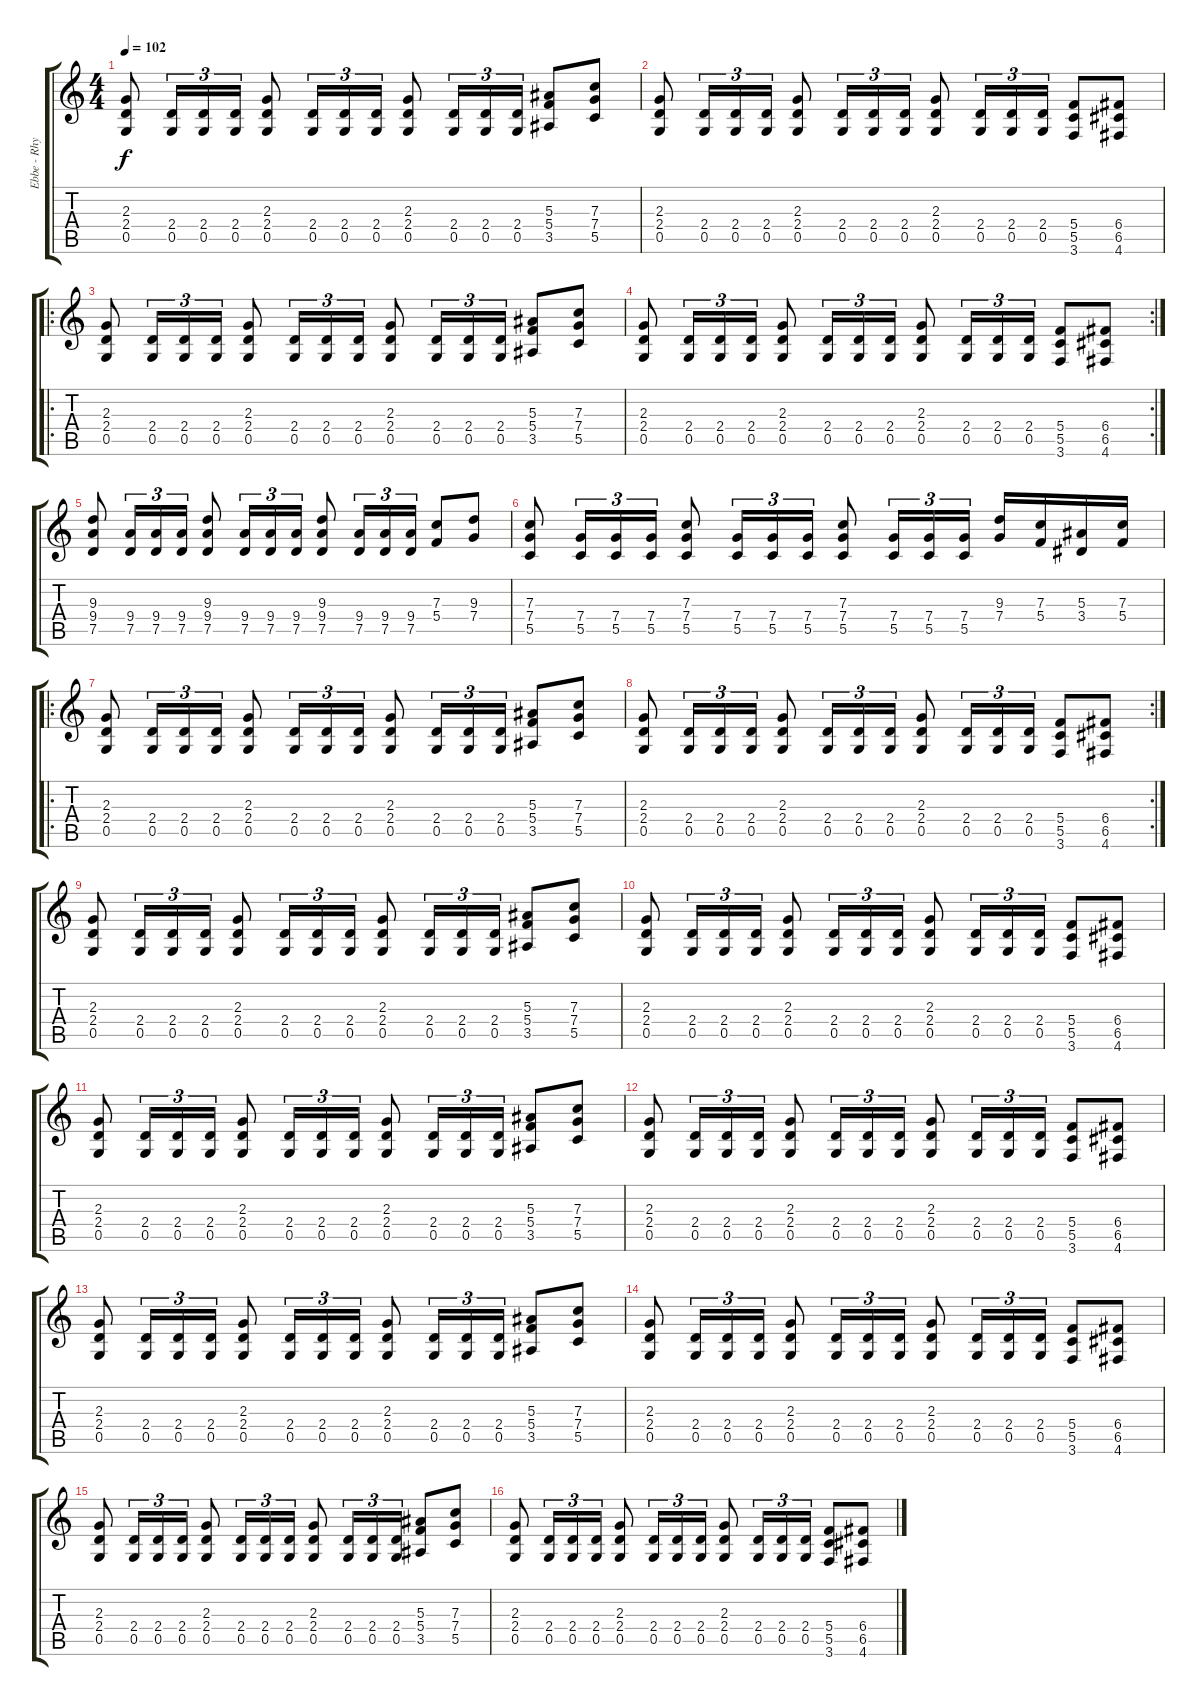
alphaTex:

\track ("Ebbe - Rhythm/Lead" "Ebbe - Rhy") {instrument overdrivenguitar}
\staff {score tabs}
\tuning (D4 A3 F3 C3 G2 D2) {hide}
\ts (4 4)
\tempo 102
\clef g2
\ks c
(2.3 2.4 0.5).8{dy f} (2.4 0.5).16{tu (3 2)} (2.4 0.5).16{tu (3 2)} (2.4 0.5).16{tu (3 2)} (2.3 2.4 0.5).8 (2.4 0.5).16{tu (3 2)} (2.4 0.5).16{tu (3 2)} (2.4 0.5).16{tu (3 2)} (2.3 2.4 0.5).8 (2.4 0.5).16{tu (3 2)} (2.4 0.5).16{tu (3 2)} (2.4 0.5).16{tu (3 2)} (5.3 5.4 3.5).8 (7.3 7.4 5.5).8 |
(2.3 2.4 0.5).8 (2.4 0.5).16{tu (3 2)} (2.4 0.5).16{tu (3 2)} (2.4 0.5).16{tu (3 2)} (2.3 2.4 0.5).8 (2.4 0.5).16{tu (3 2)} (2.4 0.5).16{tu (3 2)} (2.4 0.5).16{tu (3 2)} (2.3 2.4 0.5).8 (2.4 0.5).16{tu (3 2)} (2.4 0.5).16{tu (3 2)} (2.4 0.5).16{tu (3 2)} (5.4 5.5 3.6).8 (6.4 6.5 4.6).8 |
\ro
(2.3 2.4 0.5).8 (2.4 0.5).16{tu (3 2)} (2.4 0.5).16{tu (3 2)} (2.4 0.5).16{tu (3 2)} (2.3 2.4 0.5).8 (2.4 0.5).16{tu (3 2)} (2.4 0.5).16{tu (3 2)} (2.4 0.5).16{tu (3 2)} (2.3 2.4 0.5).8 (2.4 0.5).16{tu (3 2)} (2.4 0.5).16{tu (3 2)} (2.4 0.5).16{tu (3 2)} (5.3 5.4 3.5).8 (7.3 7.4 5.5).8 |
\rc 2
(2.3 2.4 0.5).8 (2.4 0.5).16{tu (3 2)} (2.4 0.5).16{tu (3 2)} (2.4 0.5).16{tu (3 2)} (2.3 2.4 0.5).8 (2.4 0.5).16{tu (3 2)} (2.4 0.5).16{tu (3 2)} (2.4 0.5).16{tu (3 2)} (2.3 2.4 0.5).8 (2.4 0.5).16{tu (3 2)} (2.4 0.5).16{tu (3 2)} (2.4 0.5).16{tu (3 2)} (5.4 5.5 3.6).8 (6.4 6.5 4.6).8 |
(9.3 9.4 7.5).8 (9.4 7.5).16{tu (3 2)} (9.4 7.5).16{tu (3 2)} (9.4 7.5).16{tu (3 2)} (9.3 9.4 7.5).8 (9.4 7.5).16{tu (3 2)} (9.4 7.5).16{tu (3 2)} (9.4 7.5).16{tu (3 2)} (9.3 9.4 7.5).8 (9.4 7.5).16{tu (3 2)} (9.4 7.5).16{tu (3 2)} (9.4 7.5).16{tu (3 2)} (7.3 5.4).8 (9.3 7.4).8 |
(7.3 7.4 5.5).8 (7.4 5.5).16{tu (3 2)} (7.4 5.5).16{tu (3 2)} (7.4 5.5).16{tu (3 2)} (7.3 7.4 5.5).8 (7.4 5.5).16{tu (3 2)} (7.4 5.5).16{tu (3 2)} (7.4 5.5).16{tu (3 2)} (7.3 7.4 5.5).8 (7.4 5.5).16{tu (3 2)} (7.4 5.5).16{tu (3 2)} (7.4 5.5).16{tu (3 2)} (9.3 7.4).16 (7.3 5.4).16 (5.3 3.4).16 (7.3 5.4).16 |
\ro
(2.3 2.4 0.5).8 (2.4 0.5).16{tu (3 2)} (2.4 0.5).16{tu (3 2)} (2.4 0.5).16{tu (3 2)} (2.3 2.4 0.5).8 (2.4 0.5).16{tu (3 2)} (2.4 0.5).16{tu (3 2)} (2.4 0.5).16{tu (3 2)} (2.3 2.4 0.5).8 (2.4 0.5).16{tu (3 2)} (2.4 0.5).16{tu (3 2)} (2.4 0.5).16{tu (3 2)} (5.3 5.4 3.5).8 (7.3 7.4 5.5).8 |
\rc 2
(2.3 2.4 0.5).8 (2.4 0.5).16{tu (3 2)} (2.4 0.5).16{tu (3 2)} (2.4 0.5).16{tu (3 2)} (2.3 2.4 0.5).8 (2.4 0.5).16{tu (3 2)} (2.4 0.5).16{tu (3 2)} (2.4 0.5).16{tu (3 2)} (2.3 2.4 0.5).8 (2.4 0.5).16{tu (3 2)} (2.4 0.5).16{tu (3 2)} (2.4 0.5).16{tu (3 2)} (5.4 5.5 3.6).8 (6.4 6.5 4.6).8 |
(2.3 2.4 0.5).8 (2.4 0.5).16{tu (3 2)} (2.4 0.5).16{tu (3 2)} (2.4 0.5).16{tu (3 2)} (2.3 2.4 0.5).8 (2.4 0.5).16{tu (3 2)} (2.4 0.5).16{tu (3 2)} (2.4 0.5).16{tu (3 2)} (2.3 2.4 0.5).8 (2.4 0.5).16{tu (3 2)} (2.4 0.5).16{tu (3 2)} (2.4 0.5).16{tu (3 2)} (5.3 5.4 3.5).8 (7.3 7.4 5.5).8 |
(2.3 2.4 0.5).8 (2.4 0.5).16{tu (3 2)} (2.4 0.5).16{tu (3 2)} (2.4 0.5).16{tu (3 2)} (2.3 2.4 0.5).8 (2.4 0.5).16{tu (3 2)} (2.4 0.5).16{tu (3 2)} (2.4 0.5).16{tu (3 2)} (2.3 2.4 0.5).8 (2.4 0.5).16{tu (3 2)} (2.4 0.5).16{tu (3 2)} (2.4 0.5).16{tu (3 2)} (5.4 5.5 3.6).8 (6.4 6.5 4.6).8 |
(2.3 2.4 0.5).8 (2.4 0.5).16{tu (3 2)} (2.4 0.5).16{tu (3 2)} (2.4 0.5).16{tu (3 2)} (2.3 2.4 0.5).8 (2.4 0.5).16{tu (3 2)} (2.4 0.5).16{tu (3 2)} (2.4 0.5).16{tu (3 2)} (2.3 2.4 0.5).8 (2.4 0.5).16{tu (3 2)} (2.4 0.5).16{tu (3 2)} (2.4 0.5).16{tu (3 2)} (5.3 5.4 3.5).8 (7.3 7.4 5.5).8 |
(2.3 2.4 0.5).8 (2.4 0.5).16{tu (3 2)} (2.4 0.5).16{tu (3 2)} (2.4 0.5).16{tu (3 2)} (2.3 2.4 0.5).8 (2.4 0.5).16{tu (3 2)} (2.4 0.5).16{tu (3 2)} (2.4 0.5).16{tu (3 2)} (2.3 2.4 0.5).8 (2.4 0.5).16{tu (3 2)} (2.4 0.5).16{tu (3 2)} (2.4 0.5).16{tu (3 2)} (5.4 5.5 3.6).8 (6.4 6.5 4.6).8 |
(2.3 2.4 0.5).8 (2.4 0.5).16{tu (3 2)} (2.4 0.5).16{tu (3 2)} (2.4 0.5).16{tu (3 2)} (2.3 2.4 0.5).8 (2.4 0.5).16{tu (3 2)} (2.4 0.5).16{tu (3 2)} (2.4 0.5).16{tu (3 2)} (2.3 2.4 0.5).8 (2.4 0.5).16{tu (3 2)} (2.4 0.5).16{tu (3 2)} (2.4 0.5).16{tu (3 2)} (5.3 5.4 3.5).8 (7.3 7.4 5.5).8 |
(2.3 2.4 0.5).8 (2.4 0.5).16{tu (3 2)} (2.4 0.5).16{tu (3 2)} (2.4 0.5).16{tu (3 2)} (2.3 2.4 0.5).8 (2.4 0.5).16{tu (3 2)} (2.4 0.5).16{tu (3 2)} (2.4 0.5).16{tu (3 2)} (2.3 2.4 0.5).8 (2.4 0.5).16{tu (3 2)} (2.4 0.5).16{tu (3 2)} (2.4 0.5).16{tu (3 2)} (5.4 5.5 3.6).8 (6.4 6.5 4.6).8 |
(2.3 2.4 0.5).8 (2.4 0.5).16{tu (3 2)} (2.4 0.5).16{tu (3 2)} (2.4 0.5).16{tu (3 2)} (2.3 2.4 0.5).8 (2.4 0.5).16{tu (3 2)} (2.4 0.5).16{tu (3 2)} (2.4 0.5).16{tu (3 2)} (2.3 2.4 0.5).8 (2.4 0.5).16{tu (3 2)} (2.4 0.5).16{tu (3 2)} (2.4 0.5).16{tu (3 2)} (5.3 5.4 3.5).8 (7.3 7.4 5.5).8 |
(2.3 2.4 0.5).8 (2.4 0.5).16{tu (3 2)} (2.4 0.5).16{tu (3 2)} (2.4 0.5).16{tu (3 2)} (2.3 2.4 0.5).8 (2.4 0.5).16{tu (3 2)} (2.4 0.5).16{tu (3 2)} (2.4 0.5).16{tu (3 2)} (2.3 2.4 0.5).8 (2.4 0.5).16{tu (3 2)} (2.4 0.5).16{tu (3 2)} (2.4 0.5).16{tu (3 2)} (5.4 5.5 3.6).8 (6.4 6.5 4.6).8
